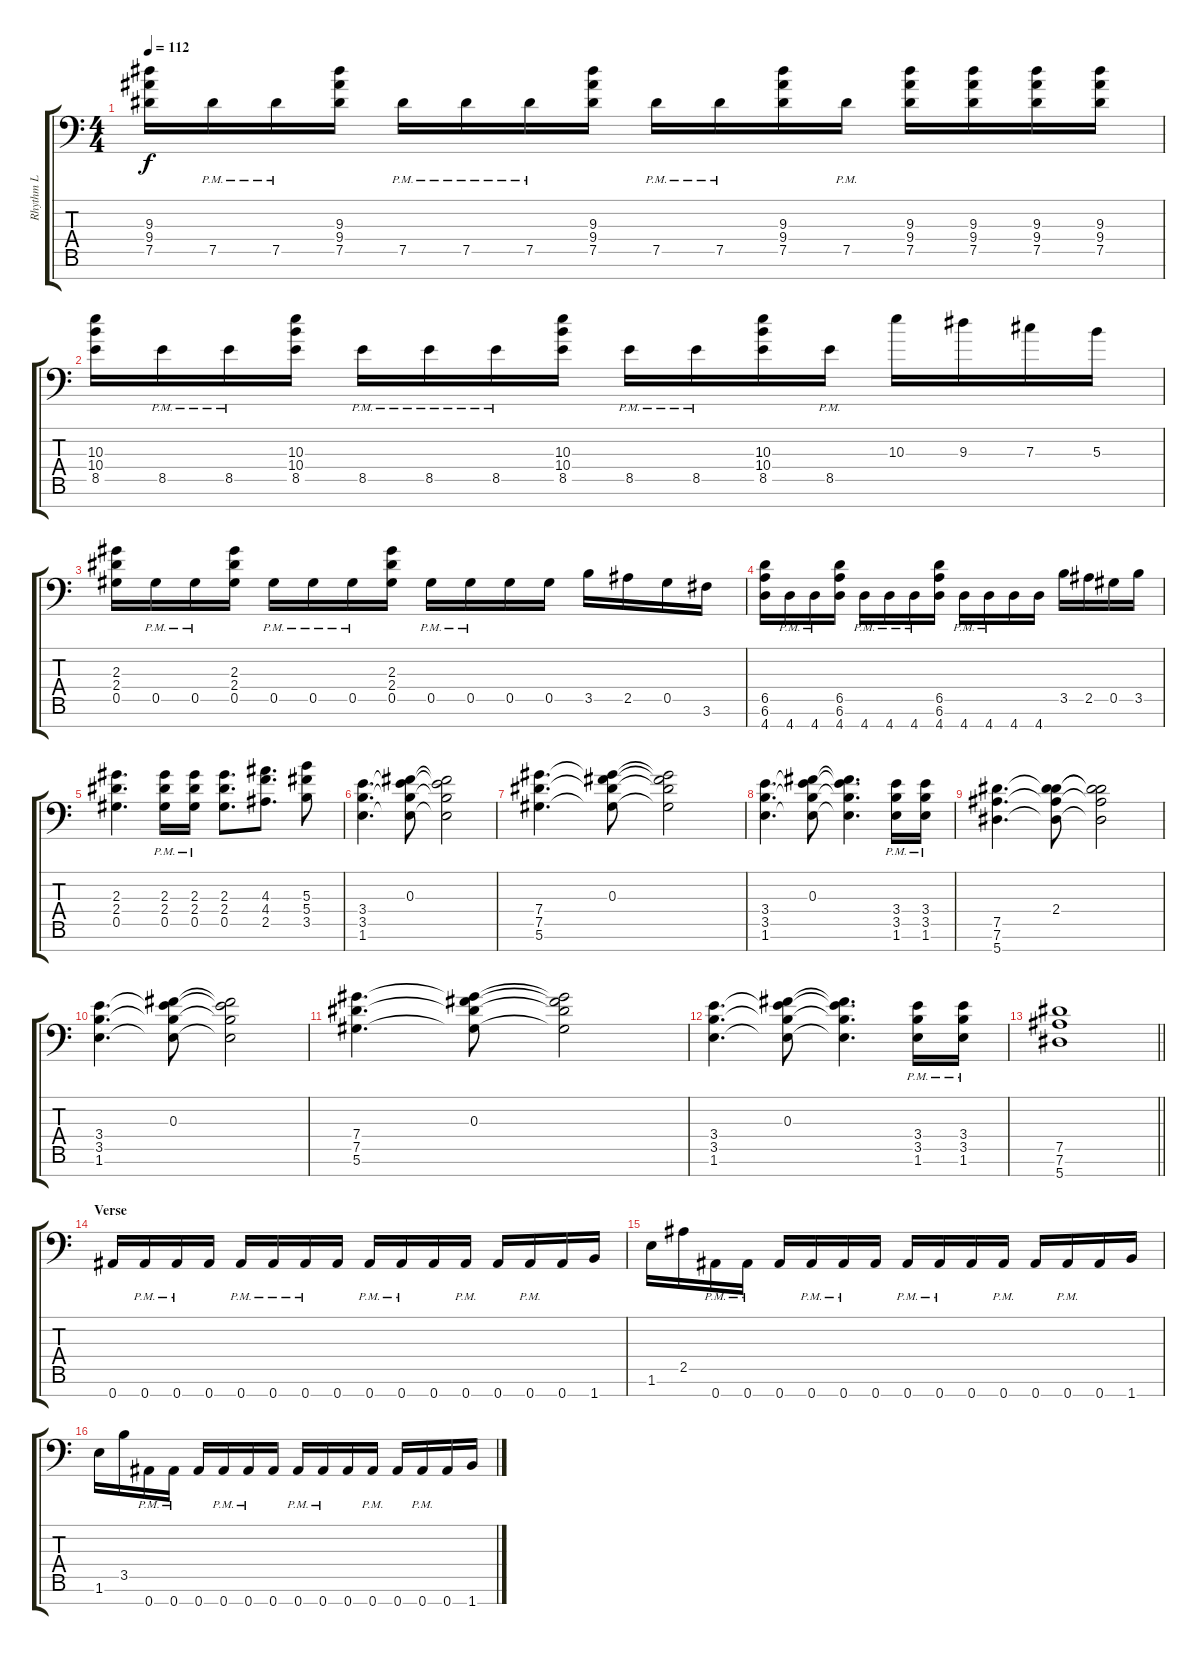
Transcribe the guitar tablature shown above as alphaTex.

\track ("Rhythm L" "Rhythm L") {instrument distortionguitar}
\staff {score tabs}
\tuning (Eb4 Bb3 Gb3 Db3 Ab2 Eb2 Bb1) {hide}
\ts (4 4)
\tempo 112
\clef f4
\ks c
(9.3 9.4 7.5).16{dy f} 7.5{pm}.16 7.5{pm}.16 (9.3 9.4 7.5).16 7.5{pm}.16 7.5{pm}.16 7.5{pm}.16 (9.3 9.4 7.5).16 7.5{pm}.16 7.5{pm}.16 (9.3 9.4 7.5).16 7.5{pm}.16 (9.3 9.4 7.5).16 (9.3 9.4 7.5).16 (9.3 9.4 7.5).16 (9.3 9.4 7.5).16 |
(10.3 10.4 8.5).16 8.5{pm}.16 8.5{pm}.16 (10.3 10.4 8.5).16 8.5{pm}.16 8.5{pm}.16 8.5{pm}.16 (10.3 10.4 8.5).16 8.5{pm}.16 8.5{pm}.16 (10.3 10.4 8.5).16 8.5{pm}.16 10.3.16 9.3.16 7.3.16 5.3.16 |
(2.3 2.4 0.5).16 0.5{pm}.16 0.5{pm}.16 (2.3 2.4 0.5).16 0.5{pm}.16 0.5{pm}.16 0.5{pm}.16 (2.3 2.4 0.5).16 0.5{pm}.16 0.5{pm}.16 0.5.16 0.5.16 3.5.16 2.5.16 0.5.16 3.6.16 |
(6.5 6.6 4.7).16 4.7{pm}.16 4.7{pm}.16 (6.5 6.6 4.7).16 4.7{pm}.16 4.7{pm}.16 4.7{pm}.16 (6.5 6.6 4.7).16 4.7{pm}.16 4.7{pm}.16 4.7.16 4.7.16 3.5.16 2.5.16 0.5.16 3.5.16 |
(2.3 2.4 0.5).4{d} (2.3 2.4{pm} 0.5{pm}).16 (2.3 2.4{pm} 0.5{pm}).16 (2.3 2.4 0.5).8{d} (4.3 4.4 2.5).8{d} (5.3 5.4 3.5).8 |
(3.4 3.5 1.6).4{d} (0.3 3.4{t} 3.5{t} 1.6{t}).8 (0.3{t} 3.4{t} 3.5{t} 1.6{t}).2 |
(7.4 7.5 5.6).4{d} (0.3 7.4{t} 7.5{t} 5.6{t}).8 (0.3{t} 7.4{t} 7.5{t} 5.6{t}).2 |
(3.4 3.5 1.6).4{d} (0.3 3.4{t} 3.5{t} 1.6{t}).8 (0.3{t} 3.4{t} 3.5{t} 1.6{t}).4{d} (3.4{pm} 3.5{pm} 1.6{pm}).16 (3.4{pm} 3.5{pm} 1.6{pm}).16 |
(7.5 7.6 5.7).4{d} (2.4 7.5{t} 7.6{t} 5.7{t}).8 (2.4{t} 7.5{t} 7.6{t} 5.7{t}).2 |
(3.4 3.5 1.6).4{d} (0.3 3.4{t} 3.5{t} 1.6{t}).8 (0.3{t} 3.4{t} 3.5{t} 1.6{t}).2 |
(7.4 7.5 5.6).4{d} (0.3 7.4{t} 7.5{t} 5.6{t}).8 (0.3{t} 7.4{t} 7.5{t} 5.6{t}).2 |
(3.4 3.5 1.6).4{d} (0.3 3.4{t} 3.5{t} 1.6{t}).8 (0.3{t} 3.4{t} 3.5{t} 1.6{t}).4{d} (3.4{pm} 3.5{pm} 1.6{pm}).16 (3.4{pm} 3.5{pm} 1.6{pm}).16 |
\barLineRight lightlight
(7.5 7.6 5.7).1 |
\section ("" "Verse")
0.7.16 0.7{pm}.16 0.7{pm}.16 0.7.16 0.7{pm}.16 0.7{pm}.16 0.7{pm}.16 0.7.16 0.7{pm}.16 0.7{pm}.16 0.7.16 0.7{pm}.16 0.7.16 0.7{pm}.16 0.7.16 1.7.16 |
1.6.16 2.5.16 0.7{pm}.16 0.7{pm}.16 0.7.16 0.7{pm}.16 0.7{pm}.16 0.7.16 0.7{pm}.16 0.7{pm}.16 0.7.16 0.7{pm}.16 0.7.16 0.7{pm}.16 0.7.16 1.7.16 |
1.6.16 3.5.16 0.7{pm}.16 0.7{pm}.16 0.7.16 0.7{pm}.16 0.7{pm}.16 0.7.16 0.7{pm}.16 0.7{pm}.16 0.7.16 0.7{pm}.16 0.7.16 0.7{pm}.16 0.7.16 1.7.16
